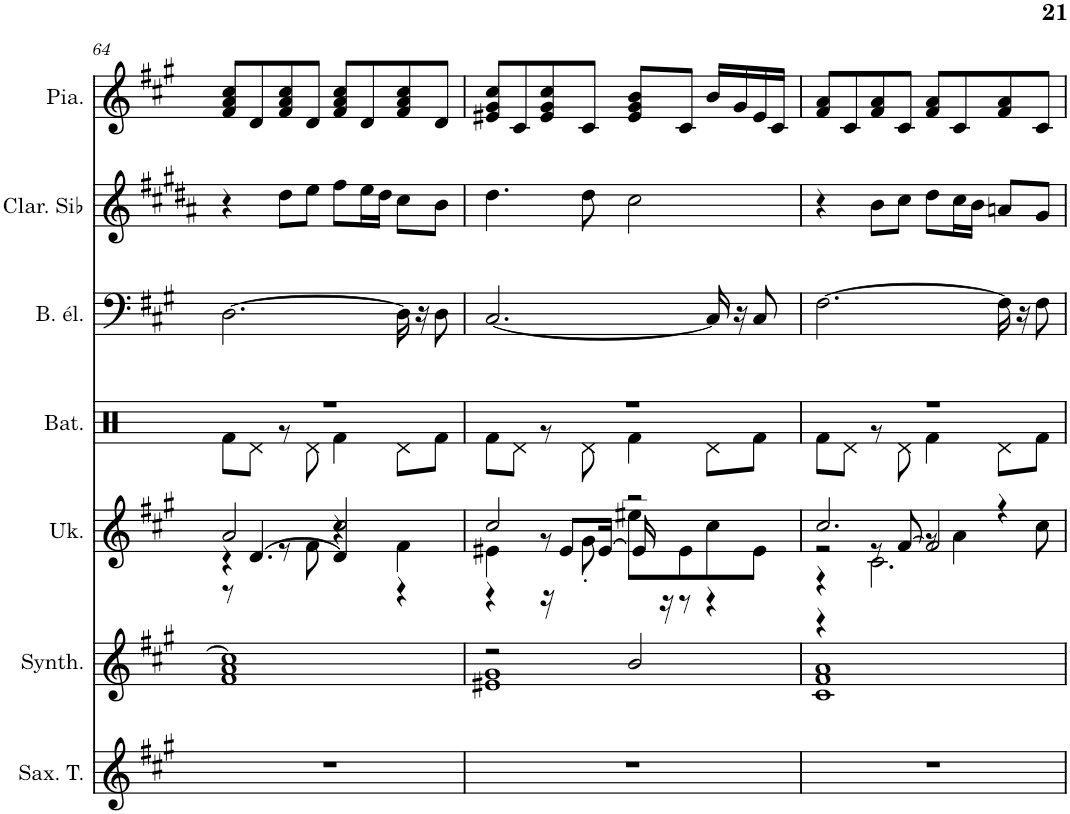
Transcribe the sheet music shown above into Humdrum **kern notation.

**kern	**kern	**kern	**kern	**kern	**kern	**kern
*part7	*part6	*part5	*part4	*part3	*part2	*part1
*staff7	*staff6	*staff5	*staff4	*staff3	*staff2	*staff1
*I"Saxophone Ténor, ** 5	*I"Synthétiseur d'instruments à cordes, ** 4	*I"Ukulélé, ** 3	*I"Batterie, ** DRUMS	*I"Basse électrique, ** 9	*I"Clarinette en Sib	*I"Piano
*I'Sax. T.	*I'Synth.	*I'Uk.	*I'Bat.	*I'B. él.	*I'Clar. Sib	*I'Pia.
!!LO:PB:g=z
*clefG2	*clefG2	*clefG2	*clefX	*clefF4	*clefG2	*clefG2
*Trd8c14	*	*	*	*Trd7c12	*Trd1c2	*
*k[f#c#g#]	*k[f#c#g#]	*k[f#c#g#]	*k[]	*k[f#c#g#]	*k[f#c#g#d#a#]	*k[f#c#g#]
*M4/4	*M4/4	*M4/4	*M4/4	*M4/4	*M4/4	*M4/4
=64	=64	=64	=64	=64	=64	=64
*	*^	*^	*^	*	*	*
*	*	*	*	*^	*	*	*	*	*
1r	1cc#]	1f# 1a	2a/	4r	8r	1r	8Rf\L	[2.D\	4r	8f#/ 8a/ 8cc#/L
.	.	.	.	.	[4.d/	.	8Rd\J	.	.	8d/
.	.	.	.	8r	.	.	8r	.	8dd#\L	8f#/ 8a/ 8cc#/
.	.	.	.	8f#\	.	.	8Rd\	.	8ee\J	8d/J
.	.	.	2cc#/	4r	4d/]	.	4Rf\	.	8ff#\L	8f#/ 8a/ 8cc#/L
.	.	.	.	.	.	.	.	.	16ee\L	8d/
.	.	.	.	.	.	.	.	.	16dd#\JJ	.
.	.	.	.	4f#\	4r	.	8Rd\L	16D\]	8cc#\L	8f#/ 8a/ 8cc#/
.	.	.	.	.	.	.	.	16r	.	.
.	.	.	.	.	.	.	8Rf\J	8D\	8b\J	8d/J
=65	=65	=65	=65	=65	=65	=65	=65	=65	=65	=65
1r	2r	1e#X 1g#	2cc#/	4e#X\	4r	1r	8Rf\L	[2.C#/	4.dd#\	8e#X/ 8g#/ 8cc#/L
.	.	.	.	.	.	.	8Rd\J	.	.	8c#/
.	.	.	.	8r	16r	.	8r	.	.	8e#/ 8g#/ 8cc#/
.	.	.	.	.	8e#/L	.	.	.	.	.
.	.	.	.	8g#'\	.	.	8Rd\	.	8dd#\	8c#/J
.	.	.	.	.	[16e#/Jk	.	.	.	.	.
.	2b/	.	2r	8ee#X\L	16e#/]	.	4Rf\	.	2cc#\	8e#/ 8g#/ 8b/L
.	.	.	.	.	16r	.	.	.	.	.
.	.	.	.	8e#\	8r	.	.	.	.	8c#/J
.	.	.	.	8cc#\	4r	.	8Rd\L	16C#/]	.	16b/LL
.	.	.	.	.	.	.	.	16r	.	16g#/
.	.	.	.	8e#\J	.	.	8Rf\J	8C#/	.	16e#/
.	.	.	.	.	.	.	.	.	.	16c#/JJ
*	*v	*v	*	*	*	*	*	*	*	*
=66	=66	=66	=66	=66	=66	=66	=66	=66	=66
*	*	*	*	*^	*	*	*	*	*
1r	1c# 1f# 1a	2.cc#/	2r	4r	4r	1r	8Rf\L	[2.F#\	4r	8f#/ 8a/L
.	.	.	.	.	.	.	8Rd\J	.	.	8c#/
.	.	.	.	8r	2.c#\	.	8r	.	8b\L	8f#/ 8a/
.	.	.	.	[8f#/	.	.	8Rd\	.	8cc#\J	8c#/J
.	.	.	8r	2f#/]	.	.	4Rf\	.	8dd#\L	8f#/ 8a/L
.	.	.	4a\	.	.	.	.	.	16cc#\L	8c#/
.	.	.	.	.	.	.	.	.	16b\JJ	.
.	.	4r	.	.	.	.	8Rd\L	16F#\]	8an/L	8f#/ 8a/
.	.	.	.	.	.	.	.	16r	.	.
.	.	.	8cc#\	.	.	.	8Rf\J	8F#\	8g#/J	8c#/J
*	*	*v	*v	*v	*v	*	*	*	*	*
*	*	*	*v	*v	*	*	*
=	=	=	=	=	=	=
*-	*-	*-	*-	*-	*-	*-
